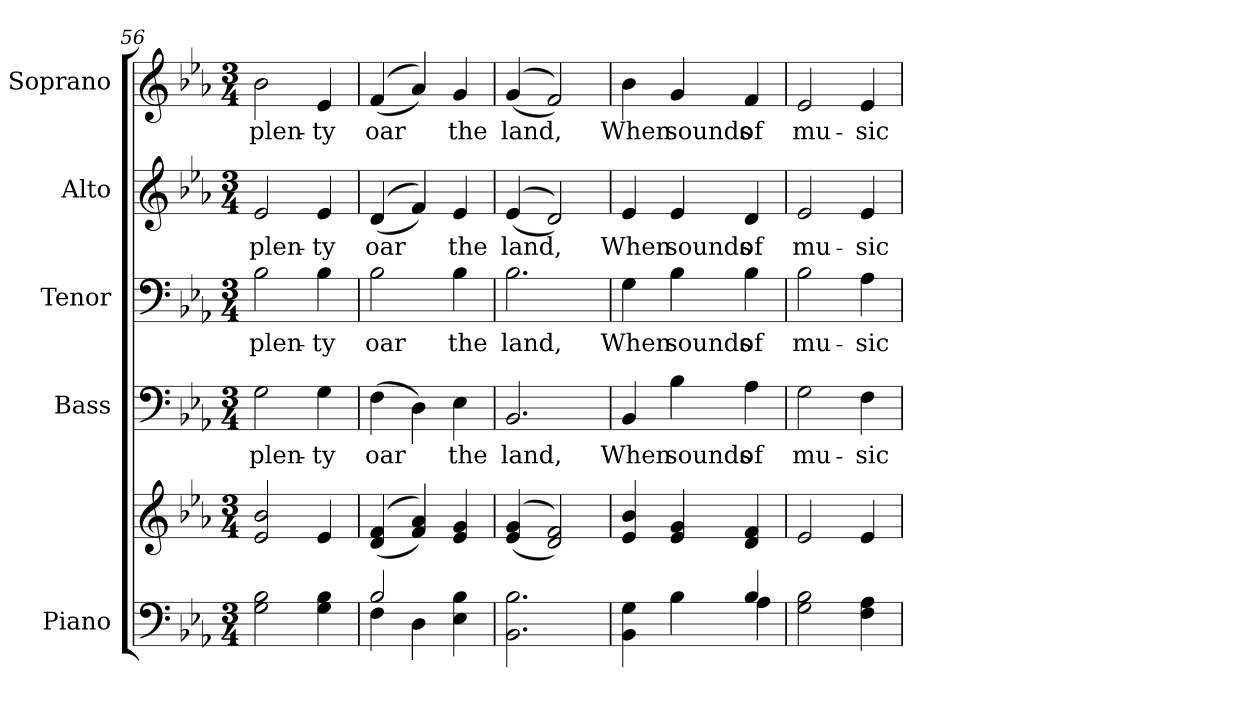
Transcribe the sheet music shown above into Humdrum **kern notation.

**kern	**kern	**kern	**text	**kern	**text	**kern	**text	**kern	**text
*part5	*part5	*part4	*part4	*part3	*part3	*part2	*part2	*part1	*part1
*staff6	*staff5	*staff4	*staff4	*staff3	*staff3	*staff2	*staff2	*staff1	*staff1
*I"Piano	*	*I"Bass	*	*I"Tenor	*	*I"Alto	*	*I"Soprano	*
*I'Pno.	*	*I'B.	*	*I'T.	*	*I'A.	*	*I'S.	*
*clefF4	*clefG2	*clefF4	*	*clefF4	*	*clefG2	*	*clefG2	*
*k[b-e-a-]	*k[b-e-a-]	*k[b-e-a-]	*	*k[b-e-a-]	*	*k[b-e-a-]	*	*k[b-e-a-]	*
*E-:	*E-:	*E-:	*	*E-:	*	*E-:	*	*E-:	*
*M3/4	*M3/4	*M3/4	*	*M3/4	*	*M3/4	*	*M3/4	*
=56	=56	=56	=56	=56	=56	=56	=56	=56	=56
!	!	!	!LO:LY:b:color=#000000	!	!	!	!	!	!
!	!	!	!	!	!LO:LY:b:color=#000000	!	!	!	!
!	!	!	!	!	!	!	!LO:LY:b:color=#000000	!	!
!	!	!	!	!	!	!	!	!	!LO:LY:b:color=#000000
2Gi\ 2B-i	2e-i/ 2b-i	2Gi\	plen-	2B-i\	plen-	2e-i/	plen-	2b-i\	plen-
!	!	!	!LO:LY:b:color=#000000	!	!	!	!	!	!
!	!	!	!	!	!LO:LY:b:color=#000000	!	!	!	!
!	!	!	!	!	!	!	!LO:LY:b:color=#000000	!	!
!	!	!	!	!	!	!	!	!	!LO:LY:b:color=#000000
4Gi\ 4B-i	4e-i/	4Gi\	-ty	4B-i\	-ty	4e-i/	-ty	4e-i/	-ty
=57	=57	=57	=57	=57	=57	=57	=57	=57	=57
*^	*	*	*	*	*	*	*	*	*
!	!	!	!	!LO:LY:b:color=#000000	!	!	!	!	!	!
!	!	!	!	!	!	!LO:LY:b:color=#000000	!	!	!	!
!	!	!	!	!	!	!	!	!LO:LY:b:color=#000000	!	!
!	!	!	!	!	!	!	!	!	!	!LO:LY:b:color=#000000
2B-i/	4Fi\	((4di/ 4fi	(4Fi\	oar	2B-i\	oar	((4di/	oar	((4fi/	oar
.	4Di\	4fi/ 4a-i))	4Di\)	.	.	.	4fi/))	.	4a-i/))	.
!	!	!	!	!LO:LY:b:color=#000000	!	!	!	!	!	!
!	!	!	!	!	!	!LO:LY:b:color=#000000	!	!	!	!
!	!	!	!	!	!	!	!	!LO:LY:b:color=#000000	!	!
!	!	!	!	!	!	!	!	!	!	!LO:LY:b:color=#000000
4E-i\ 4B-i	4ryy	4e-i/ 4gi	4E-i\	the	4B-i\	the	4e-i/	the	4gi/	the
*v	*v	*	*	*	*	*	*	*	*	*
!!LO:PB:g=z
=58	=58	=58	=58	=58	=58	=58	=58	=58	=58
*^	*	*	*	*	*	*	*	*	*
!	!	!	!	!LO:LY:b:color=#000000	!	!	!	!	!	!
*v	*v	*	*	*	*	*	*	*	*	*
*^	*	*	*	*	*	*	*	*	*
!	!	!	!	!	!	!LO:LY:b:color=#000000	!	!	!	!
*v	*v	*	*	*	*	*	*	*	*	*
*^	*	*	*	*	*	*	*	*	*
!	!	!	!	!	!	!	!	!LO:LY:b:color=#000000	!	!
*v	*v	*	*	*	*	*	*	*	*	*
*^	*	*	*	*	*	*	*	*	*
!	!	!	!	!	!	!	!	!	!	!LO:LY:b:color=#000000
*v	*v	*	*	*	*	*	*	*	*	*
2.BB-i\ 2.B-i	((4e-i/ 4gi	2.BB-i/	land,	2.B-i\	land,	((4e-i/	land,	((4gi/	land,
.	2di/ 2fi))	.	.	.	.	2di/))	.	2fi/))	.
=59	=59	=59	=59	=59	=59	=59	=59	=59	=59
*^	*	*	*	*	*	*	*	*	*
!	!	!	!	!LO:LY:b:color=#000000	!	!	!	!	!	!
!	!	!	!	!	!	!LO:LY:b:color=#000000	!	!	!	!
!	!	!	!	!	!	!	!	!LO:LY:b:color=#000000	!	!
!	!	!	!	!	!	!	!	!	!	!LO:LY:b:color=#000000
4BB-i\ 4Gi	2ryy	4e-i/ 4b-i	4BB-i/	When	4Gi\	When	4e-i/	When	4b-i\	When
!	!	!	!	!LO:LY:b:color=#000000	!	!	!	!	!	!
!	!	!	!	!	!	!LO:LY:b:color=#000000	!	!	!	!
!	!	!	!	!	!	!	!	!LO:LY:b:color=#000000	!	!
!	!	!	!	!	!	!	!	!	!	!LO:LY:b:color=#000000
4B-i\	.	4e-i/ 4gi	4B-i\	sounds	4B-i\	sounds	4e-i/	sounds	4gi/	sounds
!	!	!	!	!LO:LY:b:color=#000000	!	!	!	!	!	!
!	!	!	!	!	!	!LO:LY:b:color=#000000	!	!	!	!
!	!	!	!	!	!	!	!	!LO:LY:b:color=#000000	!	!
!	!	!	!	!	!	!	!	!	!	!LO:LY:b:color=#000000
4B-i/	4A-i\	4di/ 4fi	4A-i\	of	4B-i\	of	4di/	of	4fi/	of
*v	*v	*	*	*	*	*	*	*	*	*
=60	=60	=60	=60	=60	=60	=60	=60	=60	=60
*^	*	*	*	*	*	*	*	*	*
!	!	!	!	!LO:LY:b:color=#000000	!	!	!	!	!	!
*v	*v	*	*	*	*	*	*	*	*	*
*^	*	*	*	*	*	*	*	*	*
!	!	!	!	!	!	!LO:LY:b:color=#000000	!	!	!	!
*v	*v	*	*	*	*	*	*	*	*	*
*^	*	*	*	*	*	*	*	*	*
!	!	!	!	!	!	!	!	!LO:LY:b:color=#000000	!	!
*v	*v	*	*	*	*	*	*	*	*	*
*^	*	*	*	*	*	*	*	*	*
!	!	!	!	!	!	!	!	!	!	!LO:LY:b:color=#000000
*v	*v	*	*	*	*	*	*	*	*	*
2Gi\ 2B-i	2e-i/	2Gi\	mu-	2B-i\	mu-	2e-i/	mu-	2e-i/	mu-
!	!	!	!LO:LY:b:color=#000000	!	!	!	!	!	!
!	!	!	!	!	!LO:LY:b:color=#000000	!	!	!	!
!	!	!	!	!	!	!	!LO:LY:b:color=#000000	!	!
!	!	!	!	!	!	!	!	!	!LO:LY:b:color=#000000
4Fi\ 4A-i	4e-i/	4Fi\	-sic	4A-i\	-sic	4e-i/	-sic	4e-i/	-sic
=	=	=	=	=	=	=	=	=	=
*-	*-	*-	*-	*-	*-	*-	*-	*-	*-
